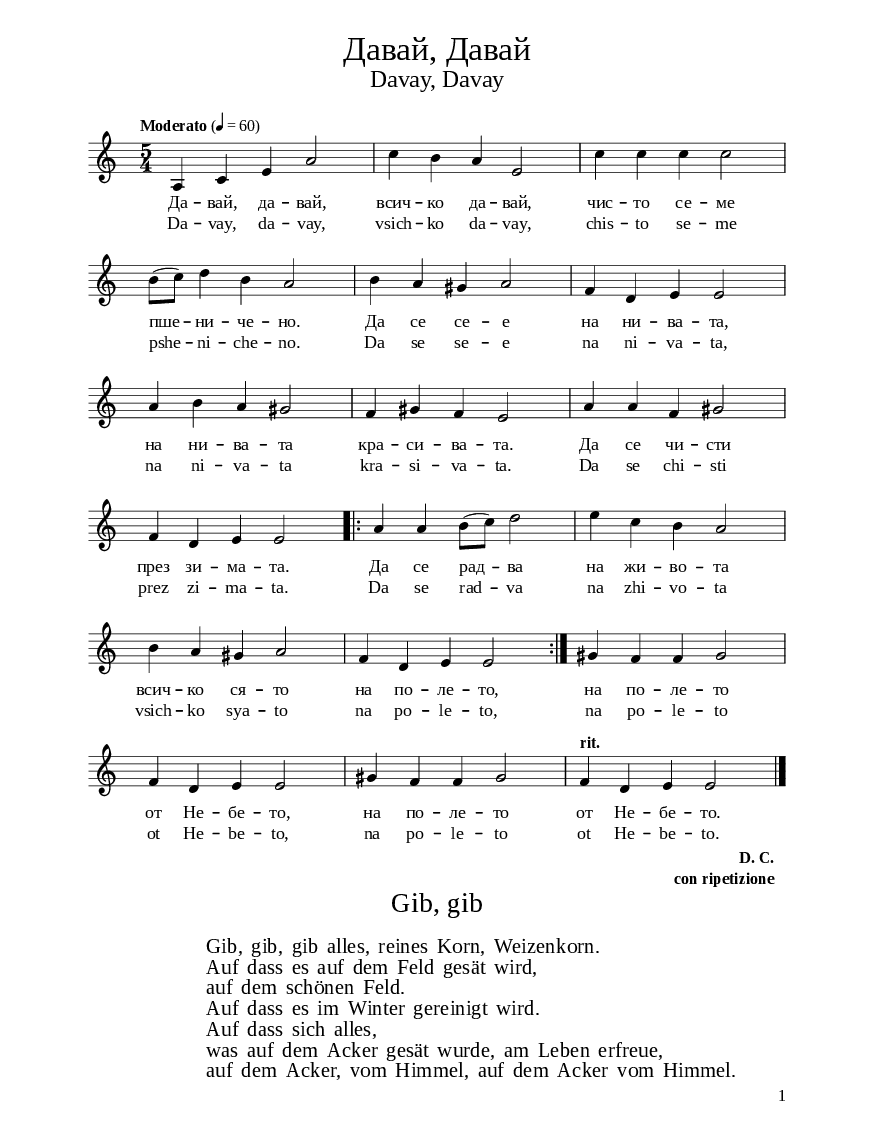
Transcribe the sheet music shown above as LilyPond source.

\version "2.24.0"

% include paper part and global functions
\include "include/globals.ily"

\bookpart {
  \label #'ref092_2
  \tocItem \markup "Давай, Давай - Davay, Davay "
  \include "include/bookpart-paper.ily"
  \score {
    \include "include/score-layout.ily"

    \new Voice \absolute  {
      \clef treble
      \key a \minor
      \time 5/4
      \tempoFunc "Moderato" 4 "60"

      a4 c' e' a'2 |c''4 b' a' e'2 | c''4 c'' c'' c''2 \break |

      b'8 ( c'' ) d''4 b' a'2 | b'4 a' gis' a'2 | f'4 d' e' e'2 \break |

      a'4 b' a' gis'2 | f'4 gis' f' e'2 | a'4 a' f' gis'2 \break |

      f'4 d' e' e'2 \repeat volta 2 {
        | a'4 a' b'8 ( c'' ) d''2 |  e''4 c'' b' a'2 \break | % 13

        b'4 a' gis' a'2 | f'4 d' e' e'2
      } | gis'4 f' f' gis'2 \break |

      f'4 d' e' e'2 | gis'4 f' f' gis'2 | \tempo "rit." f'4  d' e' e'2 | \bar "|."

    }



    \addlyrics {
      Да -- вай, да  -- вай, всич -- ко да -- вай,

      чис -- то се -- ме пше -- ни -- че -- но.

      Да се се -- е на ни -- ва -- та, на ни -- ва -- та кра -- си -- ва -- та.

      Да се чи -- сти през зи -- ма -- та.

      Да се рад -- ва на жи -- во -- та

      всич -- ко ся -- то на по -- ле -- то,

      на по -- ле -- то от Hе -- бе -- то,

      на по -- ле -- то от Hе -- бе -- то.

    }

    \addlyrics {

      Da -- vay, da  -- vay, vsich -- ko da -- vay,

      chis -- to se -- me pshe -- ni -- che -- no.

      Da se se -- e na ni -- va -- ta, na ni -- va -- ta kra -- si -- va -- ta.

      Da se chi -- sti prez zi -- ma -- ta.

      Da se rad -- va na zhi -- vo -- ta

      vsich -- ko sya -- to na po -- le -- to,

      na po -- le -- to ot He -- be -- to,

      na po -- le -- to ot He -- be -- to.

    }

    \header {
      title = \titleFunc "Давай, Давай" "Davay, Davay"
    }

    \midi{}

  } % score

   \markup \dc-two "D. C.""con ripetizione"

  % include foreign translation(s) of the song
  \version "2.24.0"

\markup \fill-line { \fontsize #deTitleFontSize "Gib, gib" }
\markup \null
\markup \null
\markup \fontsize #deCoupletFontSize {
  \hspace #10
  \override #`(baseline-skip . ,deCoupletBaselineSkip)

  \column {
    \line { " "Gib, gib, gib alles, reines Korn, Weizenkorn. }
    \line { " "Auf dass es auf dem Feld gesät wird, }
    \line { " "auf dem schönen Feld. }
    \line { " "Auf dass es im Winter gereinigt wird. }
    \line { " "Auf dass sich alles,  }
    \line { " "was auf dem Acker gesät wurde, am Leben erfreue, }
    \line { " "auf dem Acker, vom Himmel, auf dem Acker vom Himmel. }
  }
}


} % bookpart
